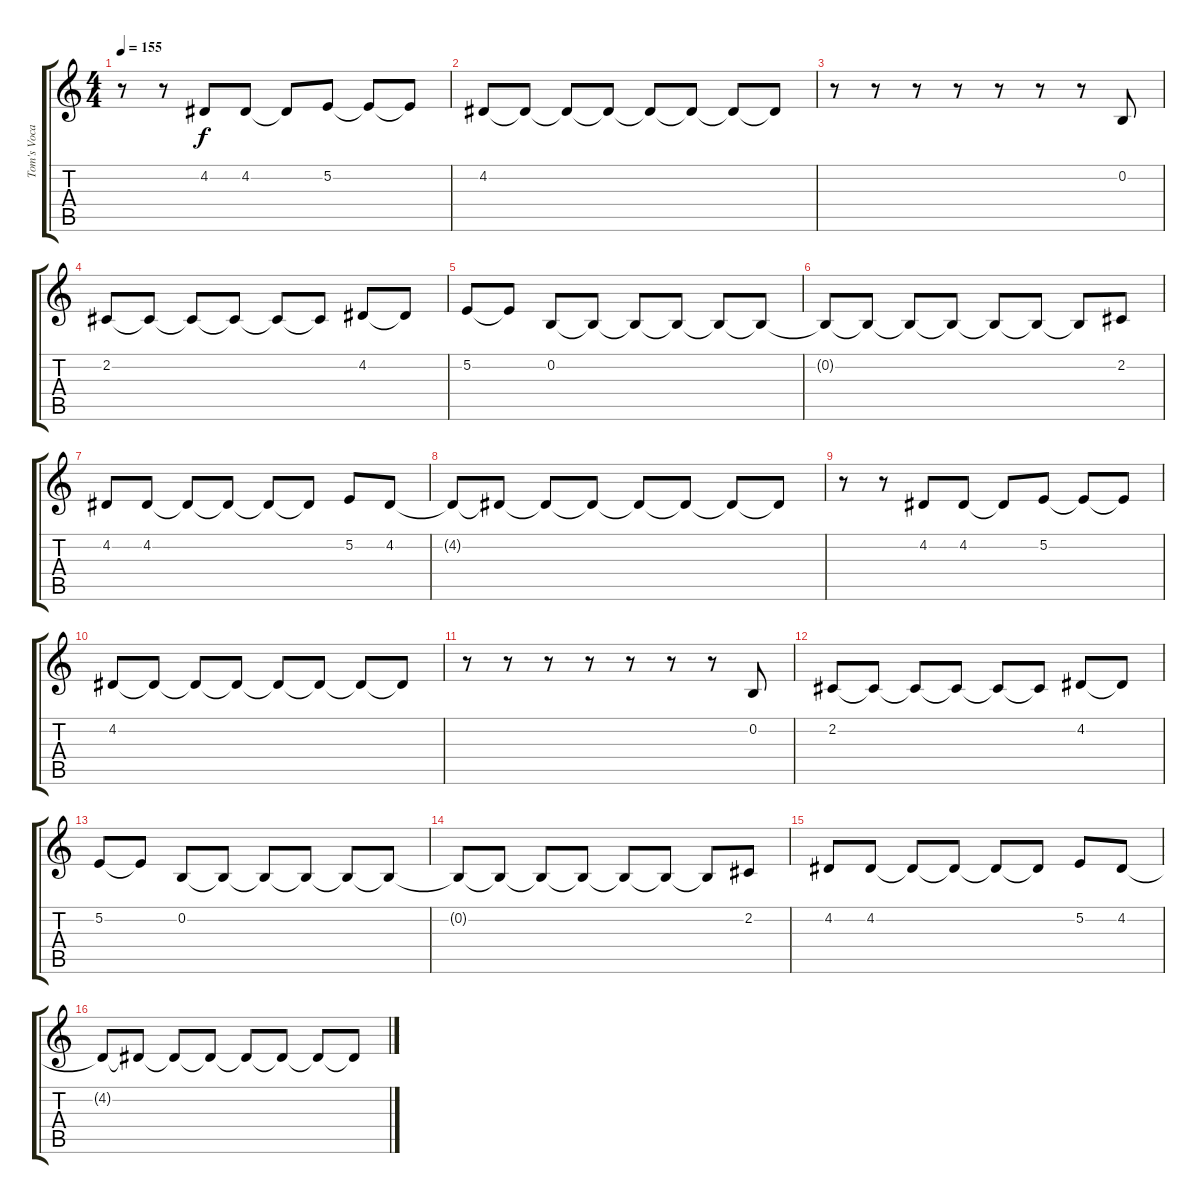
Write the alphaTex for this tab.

\track ("Tom's Vocals" "Tom's Voca") {instrument clarinet}
\staff {score tabs}
\tuning (E4 B3 G3 D3 A2 E2) {hide}
\ts (4 4)
\tempo 155
\clef g2
\ks c
r.8{dy f} r.8 4.2.8 4.2.8 4.2{t}.8 5.2.8 5.2{t}.8 5.2{t}.8 |
4.2.8 4.2{t}.8 4.2{t}.8 4.2{t}.8 4.2{t}.8 4.2{t}.8 4.2{t}.8 4.2{t}.8 |
r.8 r.8 r.8 r.8 r.8 r.8 r.8 0.2.8 |
2.2.8 2.2{t}.8 2.2{t}.8 2.2{t}.8 2.2{t}.8 2.2{t}.8 4.2.8 4.2{t}.8 |
5.2.8 5.2{t}.8 0.2.8 0.2{t}.8 0.2{t}.8 0.2{t}.8 0.2{t}.8 0.2{t}.8 |
0.2{t}.8 0.2{t}.8 0.2{t}.8 0.2{t}.8 0.2{t}.8 0.2{t}.8 0.2{t}.8 2.2.8 |
4.2.8 4.2.8 4.2{t}.8 4.2{t}.8 4.2{t}.8 4.2{t}.8 5.2.8 4.2.8 |
4.2{t}.8 4.2{t}.8 4.2{t}.8 4.2{t}.8 4.2{t}.8 4.2{t}.8 4.2{t}.8 4.2{t}.8 |
r.8 r.8 4.2.8 4.2.8 4.2{t}.8 5.2.8 5.2{t}.8 5.2{t}.8 |
4.2.8 4.2{t}.8 4.2{t}.8 4.2{t}.8 4.2{t}.8 4.2{t}.8 4.2{t}.8 4.2{t}.8 |
r.8 r.8 r.8 r.8 r.8 r.8 r.8 0.2.8 |
2.2.8 2.2{t}.8 2.2{t}.8 2.2{t}.8 2.2{t}.8 2.2{t}.8 4.2.8 4.2{t}.8 |
5.2.8 5.2{t}.8 0.2.8 0.2{t}.8 0.2{t}.8 0.2{t}.8 0.2{t}.8 0.2{t}.8 |
0.2{t}.8 0.2{t}.8 0.2{t}.8 0.2{t}.8 0.2{t}.8 0.2{t}.8 0.2{t}.8 2.2.8 |
4.2.8 4.2.8 4.2{t}.8 4.2{t}.8 4.2{t}.8 4.2{t}.8 5.2.8 4.2.8 |
4.2{t}.8 4.2{t}.8 4.2{t}.8 4.2{t}.8 4.2{t}.8 4.2{t}.8 4.2{t}.8 4.2{t}.8
